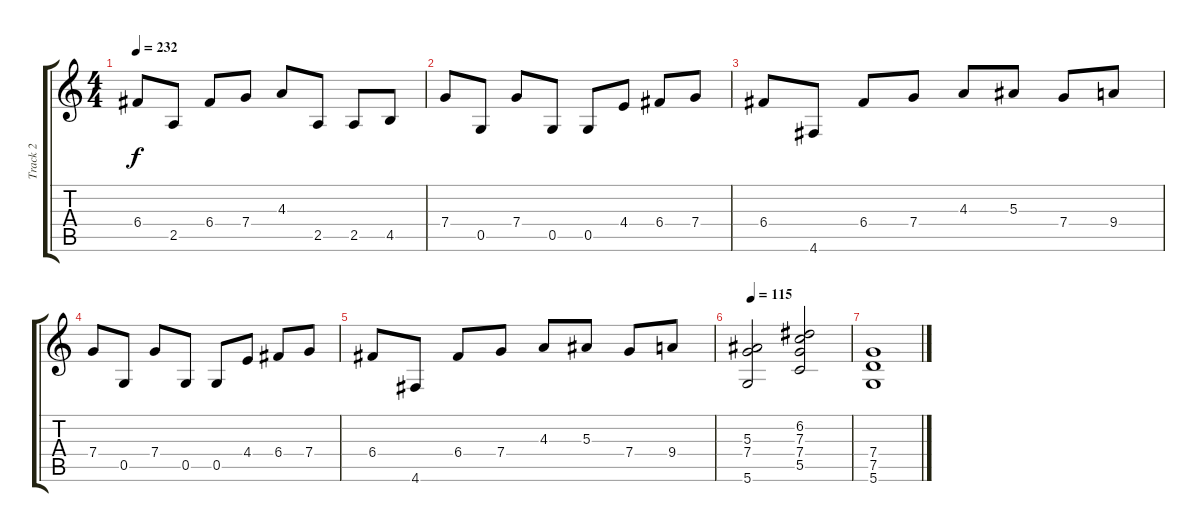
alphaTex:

\track ("Track 2" "Track 2") {instrument distortionguitar}
\staff {score tabs}
\tuning (D4 A3 F3 C3 G2 D2) {hide}
\ts (4 4)
\tempo 232
\clef g2
\ks c
6.4.8{dy f} 2.5.8 6.4.8 7.4.8 4.3.8 2.5.8 2.5.8 4.5.8 |
7.4.8 0.5.8 7.4.8 0.5.8 0.5.8 4.4.8 6.4.8 7.4.8 |
6.4.8 4.6.8 6.4.8 7.4.8 4.3.8 5.3.8 7.4.8 9.4.8 |
7.4.8 0.5.8 7.4.8 0.5.8 0.5.8 4.4.8 6.4.8 7.4.8 |
6.4.8 4.6.8 6.4.8 7.4.8 4.3.8 5.3.8 7.4.8 9.4.8 |
\tempo 115
(5.3 7.4 5.6).2 (6.2 7.3 7.4 5.5).2 |
(7.4 7.5 5.6).1
